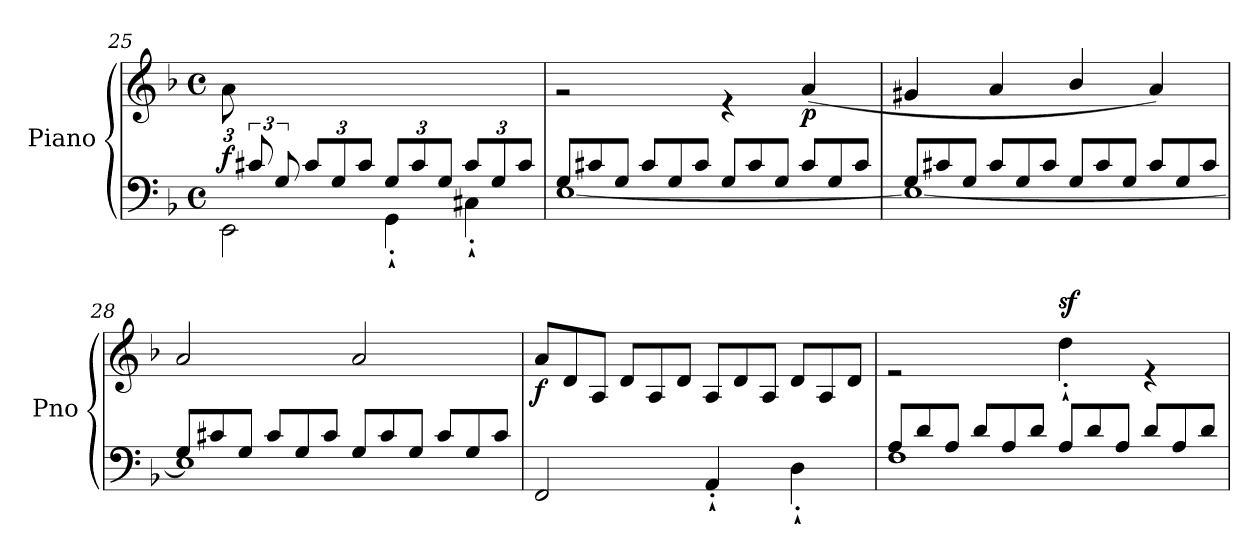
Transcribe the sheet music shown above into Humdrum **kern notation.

**kern	**kern	**dynam
*part1	*part1	*part1
*staff2	*staff1	*staff1/2
*I"Piano	*	*
*I'Pno	*	*
!!LO:LB:g=z
*clefF4	*clefG2	*
*k[b-]	*k[b-]	*
*M4/4	*M4/4	*
*met(c)	*met(c)	*
=25	=25	=25
*^	*^	*
*	*^	*	*	*
*	*	*	*	*Xbrackettup	*
!	!	!	!	!	!LO:DY:a=2
1ryy	2EE\	12ryy	1ryy	12a\	f
.	.	12c#X/	.	12%11ryy	.
.	.	12G/	.	.	.
*	*	*Xbrackettup	*	*	*
.	.	12c#/L	.	.	.
.	.	12G/	.	.	.
.	.	12c#/J	.	.	.
.	4GG'`\	12G/L	.	.	.
.	.	12c#/	.	.	.
.	.	12G/J	.	.	.
.	4C#X'`\	12c#/L	.	.	.
.	.	12G/	.	.	.
.	.	12c#/J	.	.	.
*v	*v	*v	*	*	*
=26	=26	=26	=26
*Xtuplet	*	*	*
*^	*	*	*
12G/L	[1E	1ryy	2r	.
12c#X/	.	.	.	.
12G/J	.	.	.	.
12c#/L	.	.	.	.
12G/	.	.	.	.
12c#/J	.	.	.	.
12G/L	.	.	4r	.
12c#/	.	.	.	.
12G/J	.	.	.	.
!	!	!	!	!LO:DY:b
12c#/L	.	.	(<4a/	p
12G/	.	.	.	.
12c#/J	.	.	.	.
=27	=27	=27	=27	=27
12G/L	1E_	1ryy	4g#X/	.
12c#X/	.	.	.	.
12G/J	.	.	.	.
12c#/L	.	.	4a/	.
12G/	.	.	.	.
12c#/J	.	.	.	.
12G/L	.	.	4b-/	.
12c#/	.	.	.	.
12G/J	.	.	.	.
12c#/L	.	.	4a/)	.
12G/	.	.	.	.
12c#/J	.	.	.	.
!!LO:LB:g=z	!!
=28	=28	=28	=28	=28
12G/L	1E]	1ryy	2a/	.
12c#X/	.	.	.	.
12G/J	.	.	.	.
12c#/L	.	.	.	.
12G/	.	.	.	.
12c#/J	.	.	.	.
12G/L	.	.	2a/	.
12c#/	.	.	.	.
12G/J	.	.	.	.
12c#/L	.	.	.	.
12G/	.	.	.	.
12c#/J	.	.	.	.
=29	=29	=29	=29	=29
*	*	*	*Xtuplet	*
!	!	!	!	!LO:DY:b
1ryy	2FF/	1ryy	12a/L	f
.	.	.	12d/	.
.	.	.	12A/J	.
.	.	.	12d/L	.
.	.	.	12A/	.
.	.	.	12d/J	.
.	4AA'`/	.	12A/L	.
.	.	.	12d/	.
.	.	.	12A/J	.
.	4D'`\	.	12d/L	.
.	.	.	12A/	.
.	.	.	12d/J	.
=30	=30	=30	=30	=30
12A/L	1F	1ryy	2r	.
12d/	.	.	.	.
12A/J	.	.	.	.
12d/L	.	.	.	.
12A/	.	.	.	.
12d/J	.	.	.	.
!	!	!	!	!LO:DY:a
12A/L	.	.	4dd'`\	sf
12d/	.	.	.	.
12A/J	.	.	.	.
12d/L	.	.	4r	.
12A/	.	.	.	.
12d/J	.	.	.	.
*v	*v	*	*	*
*	*v	*v	*
=	=	=
*-	*-	*-
